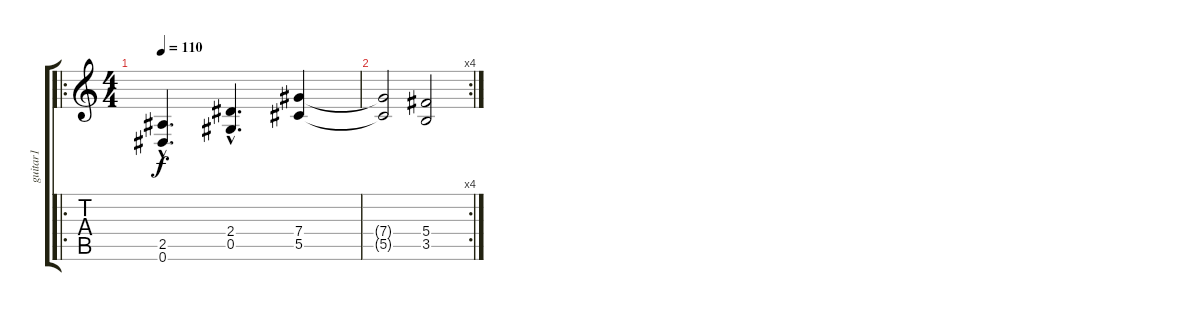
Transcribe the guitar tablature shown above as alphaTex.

\track ("guitar1" "guitar1") {instrument distortionguitar}
\staff {score tabs}
\tuning (Eb4 Bb3 Gb3 Db3 Ab2 Eb2) {hide}
\ro
\ts (4 4)
\tempo 110
\clef g2
\ks c
(2.5{hac} 0.6{hac}).4{d dy f} (2.4{hac} 0.5{hac}).4{d} (7.4 5.5).4 |
\rc 4
(7.4{t} 5.5{t}).2 (5.4 3.5).2
